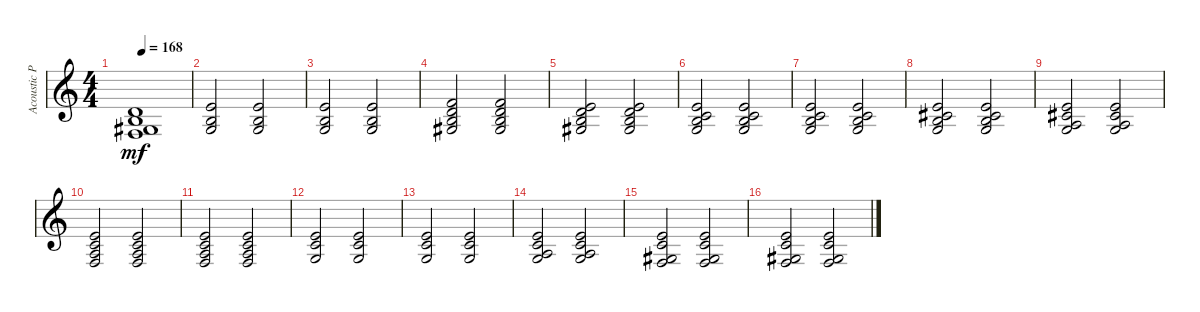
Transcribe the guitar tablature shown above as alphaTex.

\track ("Acoustic Piano (Staff 1)" "Acoustic P") {instrument acousticgrandpiano}
\staff {score}
\tuning (E4 B3 G3 D3 A2 E2 B1) {hide}
\ts (4 4)
\tempo 168
\clef g2
\ks c
(3.2 4.3 6.4 8.5).1{dy mf} |
(0.1 0.2 0.3).2 (0.1 0.2 0.3).2 |
(0.1 0.2 0.3).2 (0.1 0.2 0.3).2 |
(1.1 0.2 1.3 12.4).2 (1.1 0.2 1.3 12.4).2 |
(0.1 0.2 1.3 12.4).2 (0.1 0.2 1.3 12.4).2 |
(0.1 0.2 0.3 10.4).2 (0.1 0.2 0.3 10.4).2 |
(0.1 0.2 0.3 10.4).2 (0.1 0.2 0.3 10.4).2 |
(0.1 0.2 0.3 11.4).2 (0.1 0.2 0.3 11.4).2 |
(0.1 2.2 0.3 7.4).2 (0.1 2.2 0.3 7.4).2 |
(0.1 1.2 2.3 3.4).2 (0.1 1.2 2.3 3.4).2 |
(0.1 1.2 2.3 3.4).2 (0.1 1.2 2.3 3.4).2 |
(0.1 1.2 0.3).2 (0.1 1.2 0.3).2 |
(0.1 1.2 0.3).2 (0.1 1.2 0.3).2 |
(0.1 1.2 0.3 7.4).2 (0.1 1.2 0.3 7.4).2 |
(0.1 1.2 1.3 3.4).2 (0.1 1.2 1.3 3.4).2 |
(0.1 1.2 1.3 3.4).2 (0.1 1.2 1.3 3.4).2
